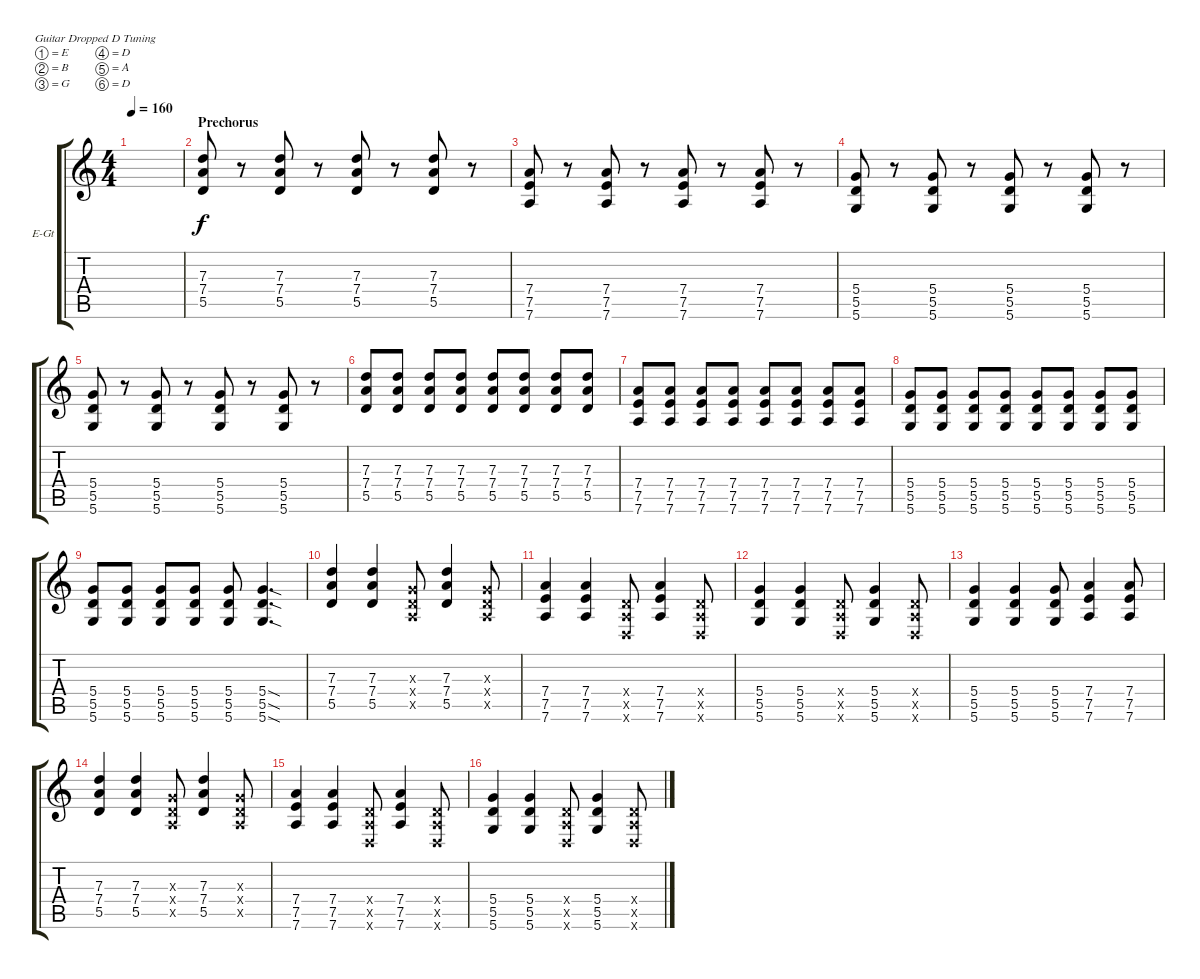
\bracketExtendMode groupsimilarinstruments
\firstSystemTrackNameOrientation horizontal
\otherSystemsTrackNameOrientation horizontal
\track ("Electric Guitar 1" "E-Gt") {mute instrument distortionguitar}
\staff {score tabs}
\tuning (E4 B3 G3 D3 A2 D2)
\ts (4 4)
\tempo 160
\clef g2
\ks c
|
\section ("" "Prechorus")
(5.5 7.4 7.3).8 r.8 (5.5 7.4 7.3).8 r.8 (7.3 7.4 5.5).8 r.8 (7.3 7.4 5.5).8 r.8 |
(7.5 7.6 7.4).8 r.8 (7.4 7.5 7.6).8 r.8 (7.4 7.5 7.6).8 r.8 (7.4 7.5 7.6).8 r.8 |
(5.4 5.6 5.5).8 r.8 (5.4 5.5 5.6).8 r.8 (5.4 5.5 5.6).8 r.8 (5.4 5.5 5.6).8 r.8 |
(5.4 5.5 5.6).8 r.8 (5.4 5.5 5.6).8 r.8 (5.4 5.5 5.6).8 r.8 (5.4 5.5 5.6).8 r.8 |
(5.5 7.4 7.3).8 (5.5 7.4 7.3).8 (5.5 7.4 7.3).8 (5.5 7.4 7.3).8 (7.3 7.4 5.5).8 (5.5 7.4 7.3).8 (7.3 7.4 5.5).8 (5.5 7.4 7.3).8 |
(7.5 7.6 7.4).8 (7.4 7.6 7.5).8 (7.4 7.5 7.6).8 (7.4 7.5 7.6).8 (7.4 7.5 7.6).8 (7.6 7.5 7.4).8 (7.4 7.5 7.6).8 (7.4 7.5 7.6).8 |
(5.4 5.6 5.5).8 (5.6 5.5 5.4).8 (5.4 5.5 5.6).8 (5.6 5.5 5.4).8 (5.4 5.5 5.6).8 (5.4 5.5 5.6).8 (5.4 5.5 5.6).8 (5.4 5.5 5.6).8 |
(5.4 5.5 5.6).8 (5.6 5.5 5.4).8 (5.4 5.5 5.6).8 (5.4 5.5 5.6).8 (5.4 5.5 5.6).8 (5.4{sod} 5.5{sod} 5.6{sod}).4{d} |
(5.5 7.4 7.3).4 (7.3 7.4 5.5).4 (0.3{x} 0.4{x} 0.5{x}).8 (5.5 7.4 7.3).4 (0.3{x} 0.4{x} 0.5{x}).8 |
(7.5 7.4 7.6).4 (7.4 7.5 7.6).4 (0.4{x} 0.5{x} 0.6{x}).8 (7.5 7.4 7.6).4 (0.4{x} 0.5{x} 0.6{x}).8 |
(5.5 5.4 5.6).4 (5.4 5.5 5.6).4 (0.4{x} 0.5{x} 0.6{x}).8 (5.5 5.4 5.6).4 (0.4{x} 0.5{x} 0.6{x}).8 |
(5.5 5.4 5.6).4 (5.4 5.5 5.6).4 (5.4 5.5 5.6).8 (7.5 7.4 7.6).4 (7.4 7.5 7.6).8 |
(5.5 7.4 7.3).4 (7.3 7.4 5.5).4 (0.3{x} 0.4{x} 0.5{x}).8 (5.5 7.4 7.3).4 (0.3{x} 0.4{x} 0.5{x}).8 |
(7.5 7.4 7.6).4 (7.4 7.5 7.6).4 (0.4{x} 0.5{x} 0.6{x}).8 (7.5 7.4 7.6).4 (0.4{x} 0.5{x} 0.6{x}).8 |
(5.5 5.4 5.6).4 (5.4 5.5 5.6).4 (0.4{x} 0.5{x} 0.6{x}).8 (5.5 5.4 5.6).4 (0.4{x} 0.5{x} 0.6{x}).8
